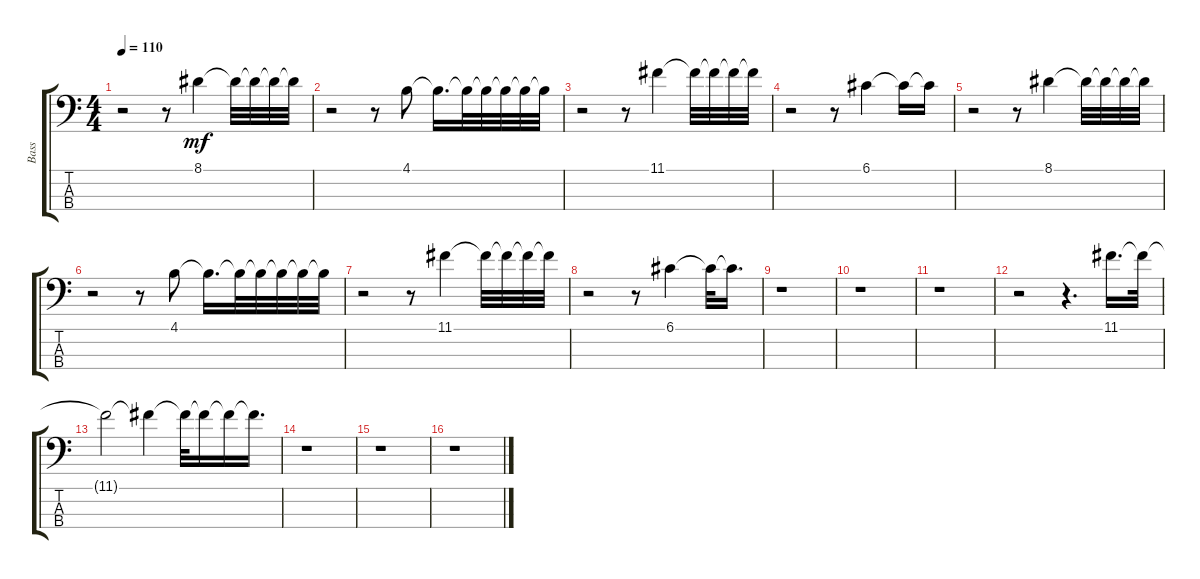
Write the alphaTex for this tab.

\track ("Bass" "Bass") {instrument electricbassfinger}
\staff {score tabs}
\tuning (G2 D2 A1 E1) {hide}
\ts (4 4)
\tempo 110
\clef f4
\ks c
r.2{dy mf} r.8 8.1.4 8.1{t}.32 8.1{t}.32 8.1{t}.32 8.1{t}.32 |
r.2 r.8 4.1.8 4.1{t}.16{d} 4.1{t}.32 4.1{t}.32 4.1{t}.32 4.1{t}.32 4.1{t}.32 |
r.2 r.8 11.1.4 11.1{t}.32 11.1{t}.32 11.1{t}.32 11.1{t}.32 |
r.2 r.8 6.1.4 6.1{t}.16 6.1{t}.16 |
r.2 r.8 8.1.4 8.1{t}.32 8.1{t}.32 8.1{t}.32 8.1{t}.32 |
r.2 r.8 4.1.8 4.1{t}.16{d} 4.1{t}.32 4.1{t}.32 4.1{t}.32 4.1{t}.32 4.1{t}.32 |
r.2 r.8 11.1.4 11.1{t}.32 11.1{t}.32 11.1{t}.32 11.1{t}.32 |
r.2 r.8 6.1.4 6.1{t}.32 6.1{t}.16{d} |
r.1 |
r.1 |
r.1 |
r.2 r.4{d} 11.1.16{d} 11.1{t}.32 |
11.1{t}.2 11.1{t}.4 11.1{t}.32 11.1{t}.16 11.1{t}.16 11.1{t}.16{d} |
r.1 |
r.1 |
r.1
